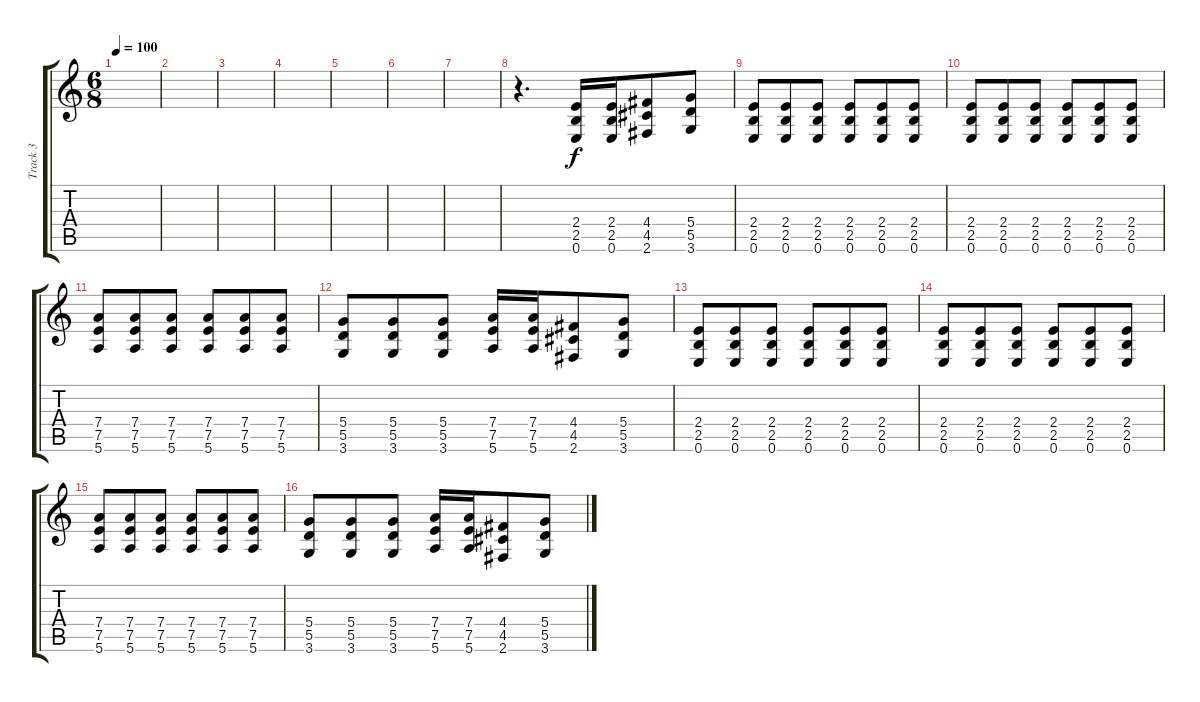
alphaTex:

\track ("Track 3" "Track 3") {instrument overdrivenguitar}
\staff {score tabs}
\tuning (E4 B3 G3 D3 A2 E2) {hide}
\ts (6 8)
\tempo 100
\clef g2
\ks c
|
|
|
|
|
|
|
r.4{d} (2.4 2.5 0.6).16 (2.4 2.5 0.6).16 (4.4 4.5 2.6).8 (5.4 5.5 3.6).8 |
(2.4 2.5 0.6).8 (2.4 2.5 0.6).8 (2.4 2.5 0.6).8 (2.4 2.5 0.6).8 (2.4 2.5 0.6).8 (2.4 2.5 0.6).8 |
(2.4 2.5 0.6).8 (2.4 2.5 0.6).8 (2.4 2.5 0.6).8 (2.4 2.5 0.6).8 (2.4 2.5 0.6).8 (2.4 2.5 0.6).8 |
(7.4 7.5 5.6).8 (7.4 7.5 5.6).8 (7.4 7.5 5.6).8 (7.4 7.5 5.6).8 (7.4 7.5 5.6).8 (7.4 7.5 5.6).8 |
(5.4 5.5 3.6).8 (5.4 5.5 3.6).8 (5.4 5.5 3.6).8 (7.4 7.5 5.6).16 (7.4 7.5 5.6).16 (4.4 4.5 2.6).8 (5.4 5.5 3.6).8 |
(2.4 2.5 0.6).8 (2.4 2.5 0.6).8 (2.4 2.5 0.6).8 (2.4 2.5 0.6).8 (2.4 2.5 0.6).8 (2.4 2.5 0.6).8 |
(2.4 2.5 0.6).8 (2.4 2.5 0.6).8 (2.4 2.5 0.6).8 (2.4 2.5 0.6).8 (2.4 2.5 0.6).8 (2.4 2.5 0.6).8 |
(7.4 7.5 5.6).8 (7.4 7.5 5.6).8 (7.4 7.5 5.6).8 (7.4 7.5 5.6).8 (7.4 7.5 5.6).8 (7.4 7.5 5.6).8 |
(5.4 5.5 3.6).8 (5.4 5.5 3.6).8 (5.4 5.5 3.6).8 (7.4 7.5 5.6).16 (7.4 7.5 5.6).16 (4.4 4.5 2.6).8 (5.4 5.5 3.6).8
